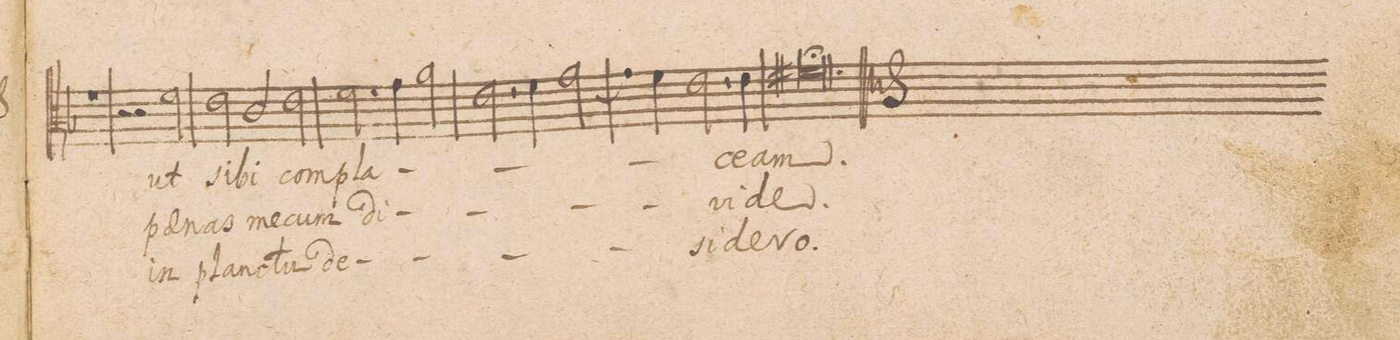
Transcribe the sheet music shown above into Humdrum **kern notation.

**kern	**text	**text	**text
*I"ALTVS.	*	*	*
*clefC3	*	*	*
*k[b-]	*	*	*
*M3/2	*	*	*
1.r	.	.	.
=26	=26	=26	=26
2r	.	.	.
2r	.	.	.
2f\	ut	poe-	in
=27	=27	=27	=27
2e\	si-	-nas	plan-
2c/	-bi	me-	-ctu
2e\	com-	-cum	de-
=28	=28	=28	=28
2.f\	-pla-	di-	-si-
4g\	.	.	.
2a\	.	.	.
=29	=29	=29	=29
2.e\	.	.	.
4f\	.	.	.
[<2g\	.	.	.
=30	=30	=30	=30
4g\]	.	.	.
4f\	.	.	.
2.e\	.	.	.
4e\	-ce-	-vi-	-de-
=31	=31	=31	=31
1.f#Xl;	-am.	-de.	-ro.
==	==	==	==
*-	*-	*-	*-
